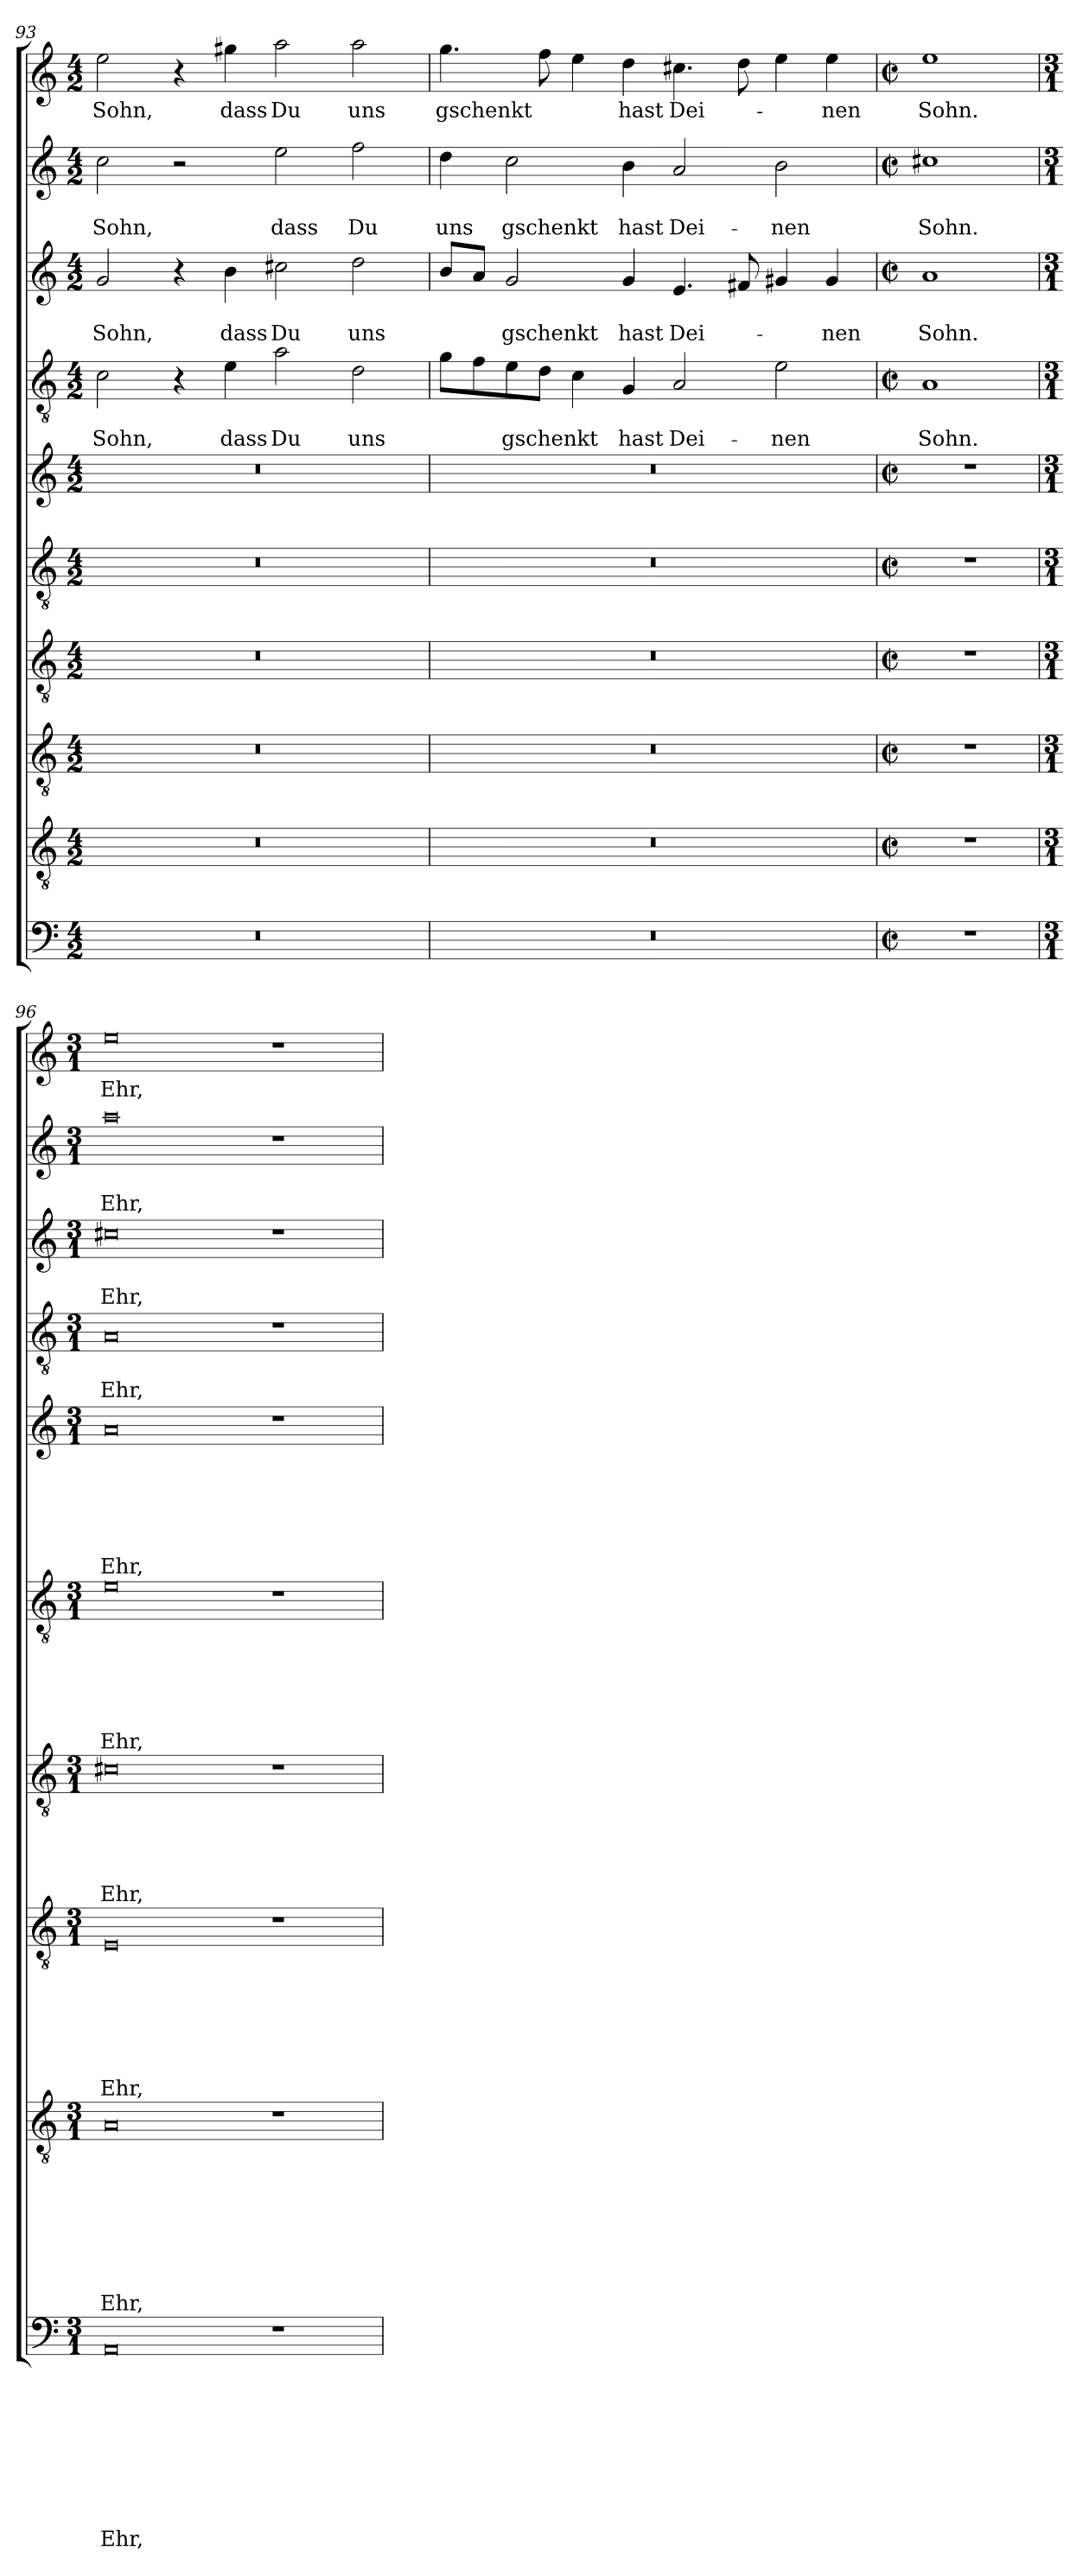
**kern	**text	**text	**text	**text	**text	**text	**text	**text	**text	**kern	**text	**text	**text	**text	**text	**text	**text	**text	**kern	**text	**text	**text	**text	**text	**text	**text	**kern	**text	**text	**text	**text	**text	**kern	**text	**text	**text	**text	**text	**text	**kern	**text	**text	**text	**text	**text	**text	**kern	**text	**text	**kern	**text	**text	**kern	**text	**text	**kern	**text
*part10	*part10	*part10	*part10	*part10	*part10	*part10	*part10	*part10	*part10	*part9	*part9	*part9	*part9	*part9	*part9	*part9	*part9	*part9	*part8	*part8	*part8	*part8	*part8	*part8	*part8	*part8	*part7	*part7	*part7	*part7	*part7	*part7	*part6	*part6	*part6	*part6	*part6	*part6	*part6	*part5	*part5	*part5	*part5	*part5	*part5	*part5	*part4	*part4	*part4	*part3	*part3	*part3	*part2	*part2	*part2	*part1	*part1
*staff10	*staff10	*staff10	*staff10	*staff10	*staff10	*staff10	*staff10	*staff10	*staff10	*staff9	*staff9	*staff9	*staff9	*staff9	*staff9	*staff9	*staff9	*staff9	*staff8	*staff8	*staff8	*staff8	*staff8	*staff8	*staff8	*staff8	*staff7	*staff7	*staff7	*staff7	*staff7	*staff7	*staff6	*staff6	*staff6	*staff6	*staff6	*staff6	*staff6	*staff5	*staff5	*staff5	*staff5	*staff5	*staff5	*staff5	*staff4	*staff4	*staff4	*staff3	*staff3	*staff3	*staff2	*staff2	*staff2	*staff1	*staff1
!!LO:PB:g=z
*clefF4	*	*	*	*	*	*	*	*	*	*clefGv2	*	*	*	*	*	*	*	*	*clefGv2	*	*	*	*	*	*	*	*clefGv2	*	*	*	*	*	*clefGv2	*	*	*	*	*	*	*clefG2	*	*	*	*	*	*	*clefGv2	*	*	*clefG2	*	*	*clefG2	*	*	*clefG2	*
*k[]	*	*	*	*	*	*	*	*	*	*k[]	*	*	*	*	*	*	*	*	*k[]	*	*	*	*	*	*	*	*k[]	*	*	*	*	*	*k[]	*	*	*	*	*	*	*k[]	*	*	*	*	*	*	*k[]	*	*	*k[]	*	*	*k[]	*	*	*k[]	*
*C:	*	*	*	*	*	*	*	*	*	*C:	*	*	*	*	*	*	*	*	*C:	*	*	*	*	*	*	*	*C:	*	*	*	*	*	*C:	*	*	*	*	*	*	*C:	*	*	*	*	*	*	*C:	*	*	*C:	*	*	*C:	*	*	*C:	*
*M4/2	*	*	*	*	*	*	*	*	*	*M4/2	*	*	*	*	*	*	*	*	*M4/2	*	*	*	*	*	*	*	*M4/2	*	*	*	*	*	*M4/2	*	*	*	*	*	*	*M4/2	*	*	*	*	*	*	*M4/2	*	*	*M4/2	*	*	*M4/2	*	*	*M4/2	*
=93	=93	=93	=93	=93	=93	=93	=93	=93	=93	=93	=93	=93	=93	=93	=93	=93	=93	=93	=93	=93	=93	=93	=93	=93	=93	=93	=93	=93	=93	=93	=93	=93	=93	=93	=93	=93	=93	=93	=93	=93	=93	=93	=93	=93	=93	=93	=93	=93	=93	=93	=93	=93	=93	=93	=93	=93	=93
!	!	!	!	!	!	!	!	!	!	!	!	!	!	!	!	!	!	!	!	!	!	!	!	!	!	!	!	!	!	!	!	!	!	!	!	!	!	!	!	!	!	!	!	!	!	!	!	!	!LO:LY:b	!	!	!LO:LY:b	!	!	!LO:LY:b	!	!LO:LY:b
0r	.	.	.	.	.	.	.	.	.	0r	.	.	.	.	.	.	.	.	0r	.	.	.	.	.	.	.	0r	.	.	.	.	.	0r	.	.	.	.	.	.	0r	.	.	.	.	.	.	2c\	.	Sohn,	2g/	.	Sohn,	2cc\	.	Sohn,	2ee\	Sohn,
.	.	.	.	.	.	.	.	.	.	.	.	.	.	.	.	.	.	.	.	.	.	.	.	.	.	.	.	.	.	.	.	.	.	.	.	.	.	.	.	.	.	.	.	.	.	.	4r	.	.	4r	.	.	2r	.	.	4r	.
!	!	!	!	!	!	!	!	!	!	!	!	!	!	!	!	!	!	!	!	!	!	!	!	!	!	!	!	!	!	!	!	!	!	!	!	!	!	!	!	!	!	!	!	!	!	!	!	!	!LO:LY:b	!	!	!LO:LY:b	!	!	!	!	!LO:LY:b
.	.	.	.	.	.	.	.	.	.	.	.	.	.	.	.	.	.	.	.	.	.	.	.	.	.	.	.	.	.	.	.	.	.	.	.	.	.	.	.	.	.	.	.	.	.	.	4e\	.	dass	4b\	.	dass	.	.	.	4gg#X\	dass
!	!	!	!	!	!	!	!	!	!	!	!	!	!	!	!	!	!	!	!	!	!	!	!	!	!	!	!	!	!	!	!	!	!	!	!	!	!	!	!	!	!	!	!	!	!	!	!	!	!LO:LY:b	!	!	!LO:LY:b	!	!	!LO:LY:b	!	!LO:LY:b
.	.	.	.	.	.	.	.	.	.	.	.	.	.	.	.	.	.	.	.	.	.	.	.	.	.	.	.	.	.	.	.	.	.	.	.	.	.	.	.	.	.	.	.	.	.	.	2a\	.	Du	2cc#X\	.	Du	2ee\	.	dass	2aa\	Du
!	!	!	!	!	!	!	!	!	!	!	!	!	!	!	!	!	!	!	!	!	!	!	!	!	!	!	!	!	!	!	!	!	!	!	!	!	!	!	!	!	!	!	!	!	!	!	!	!	!LO:LY:b	!	!	!LO:LY:b	!	!	!LO:LY:b	!	!LO:LY:b
.	.	.	.	.	.	.	.	.	.	.	.	.	.	.	.	.	.	.	.	.	.	.	.	.	.	.	.	.	.	.	.	.	.	.	.	.	.	.	.	.	.	.	.	.	.	.	2d\	.	uns	2dd\	.	uns	2ff\	.	Du	2aa\	uns
=94	=94	=94	=94	=94	=94	=94	=94	=94	=94	=94	=94	=94	=94	=94	=94	=94	=94	=94	=94	=94	=94	=94	=94	=94	=94	=94	=94	=94	=94	=94	=94	=94	=94	=94	=94	=94	=94	=94	=94	=94	=94	=94	=94	=94	=94	=94	=94	=94	=94	=94	=94	=94	=94	=94	=94	=94	=94
!	!	!	!	!	!	!	!	!	!	!	!	!	!	!	!	!	!	!	!	!	!	!	!	!	!	!	!	!	!	!	!	!	!	!	!	!	!	!	!	!	!	!	!	!	!	!	!	!	!	!	!	!	!	!	!LO:LY:b	!	!LO:LY:b
0r	.	.	.	.	.	.	.	.	.	0r	.	.	.	.	.	.	.	.	0r	.	.	.	.	.	.	.	0r	.	.	.	.	.	0r	.	.	.	.	.	.	0r	.	.	.	.	.	.	8g\L	.	.	8b/L	.	.	4dd\	.	uns	4.gg\	gschenkt
.	.	.	.	.	.	.	.	.	.	.	.	.	.	.	.	.	.	.	.	.	.	.	.	.	.	.	.	.	.	.	.	.	.	.	.	.	.	.	.	.	.	.	.	.	.	.	8f\	.	.	8a/J	.	.	.	.	.	.	.
!	!	!	!	!	!	!	!	!	!	!	!	!	!	!	!	!	!	!	!	!	!	!	!	!	!	!	!	!	!	!	!	!	!	!	!	!	!	!	!	!	!	!	!	!	!	!	!	!	!LO:LY:b	!	!	!LO:LY:b	!	!	!LO:LY:b	!	!
.	.	.	.	.	.	.	.	.	.	.	.	.	.	.	.	.	.	.	.	.	.	.	.	.	.	.	.	.	.	.	.	.	.	.	.	.	.	.	.	.	.	.	.	.	.	.	8e\	.	gschenkt	2g/	.	gschenkt	2cc\	.	gschenkt	.	.
.	.	.	.	.	.	.	.	.	.	.	.	.	.	.	.	.	.	.	.	.	.	.	.	.	.	.	.	.	.	.	.	.	.	.	.	.	.	.	.	.	.	.	.	.	.	.	8d\J	.	.	.	.	.	.	.	.	8ff\	.
.	.	.	.	.	.	.	.	.	.	.	.	.	.	.	.	.	.	.	.	.	.	.	.	.	.	.	.	.	.	.	.	.	.	.	.	.	.	.	.	.	.	.	.	.	.	.	4c\	.	.	.	.	.	.	.	.	4ee\	.
!	!	!	!	!	!	!	!	!	!	!	!	!	!	!	!	!	!	!	!	!	!	!	!	!	!	!	!	!	!	!	!	!	!	!	!	!	!	!	!	!	!	!	!	!	!	!	!	!	!LO:LY:b	!	!	!LO:LY:b	!	!	!LO:LY:b	!	!LO:LY:b
.	.	.	.	.	.	.	.	.	.	.	.	.	.	.	.	.	.	.	.	.	.	.	.	.	.	.	.	.	.	.	.	.	.	.	.	.	.	.	.	.	.	.	.	.	.	.	4G/	.	hast	4g/	.	hast	4b\	.	hast	4dd\	hast
!	!	!	!	!	!	!	!	!	!	!	!	!	!	!	!	!	!	!	!	!	!	!	!	!	!	!	!	!	!	!	!	!	!	!	!	!	!	!	!	!	!	!	!	!	!	!	!	!	!LO:LY:b	!	!	!LO:LY:b	!	!	!LO:LY:b	!	!LO:LY:b
.	.	.	.	.	.	.	.	.	.	.	.	.	.	.	.	.	.	.	.	.	.	.	.	.	.	.	.	.	.	.	.	.	.	.	.	.	.	.	.	.	.	.	.	.	.	.	2A/	.	Dei-	4.e/	.	Dei-	2a/	.	Dei-	4.cc#X\	Dei-
.	.	.	.	.	.	.	.	.	.	.	.	.	.	.	.	.	.	.	.	.	.	.	.	.	.	.	.	.	.	.	.	.	.	.	.	.	.	.	.	.	.	.	.	.	.	.	.	.	.	8f#X/	.	.	.	.	.	8dd\	.
!	!	!	!	!	!	!	!	!	!	!	!	!	!	!	!	!	!	!	!	!	!	!	!	!	!	!	!	!	!	!	!	!	!	!	!	!	!	!	!	!	!	!	!	!	!	!	!	!	!LO:LY:b	!	!	!	!	!	!LO:LY:b	!	!
.	.	.	.	.	.	.	.	.	.	.	.	.	.	.	.	.	.	.	.	.	.	.	.	.	.	.	.	.	.	.	.	.	.	.	.	.	.	.	.	.	.	.	.	.	.	.	2e\	.	-nen	4g#X/	.	.	2b\	.	-nen	4ee\	.
!	!	!	!	!	!	!	!	!	!	!	!	!	!	!	!	!	!	!	!	!	!	!	!	!	!	!	!	!	!	!	!	!	!	!	!	!	!	!	!	!	!	!	!	!	!	!	!	!	!	!	!	!LO:LY:b	!	!	!	!	!LO:LY:b
.	.	.	.	.	.	.	.	.	.	.	.	.	.	.	.	.	.	.	.	.	.	.	.	.	.	.	.	.	.	.	.	.	.	.	.	.	.	.	.	.	.	.	.	.	.	.	.	.	.	4g#/	.	-nen	.	.	.	4ee\	-nen
=95	=95	=95	=95	=95	=95	=95	=95	=95	=95	=95	=95	=95	=95	=95	=95	=95	=95	=95	=95	=95	=95	=95	=95	=95	=95	=95	=95	=95	=95	=95	=95	=95	=95	=95	=95	=95	=95	=95	=95	=95	=95	=95	=95	=95	=95	=95	=95	=95	=95	=95	=95	=95	=95	=95	=95	=95	=95
*M2/2	*	*	*	*	*	*	*	*	*	*M2/2	*	*	*	*	*	*	*	*	*M2/2	*	*	*	*	*	*	*	*M2/2	*	*	*	*	*	*M2/2	*	*	*	*	*	*	*M2/2	*	*	*	*	*	*	*M2/2	*	*	*M2/2	*	*	*M2/2	*	*	*M2/2	*
*met(c|)	*	*	*	*	*	*	*	*	*	*met(c|)	*	*	*	*	*	*	*	*	*met(c|)	*	*	*	*	*	*	*	*met(c|)	*	*	*	*	*	*met(c|)	*	*	*	*	*	*	*met(c|)	*	*	*	*	*	*	*met(c|)	*	*	*met(c|)	*	*	*met(c|)	*	*	*met(c|)	*
!	!	!	!	!	!	!	!	!	!	!	!	!	!	!	!	!	!	!	!	!	!	!	!	!	!	!	!	!	!	!	!	!	!	!	!	!	!	!	!	!	!	!	!	!	!	!	!	!	!LO:LY:b	!	!	!LO:LY:b	!	!	!LO:LY:b	!	!LO:LY:b
1r	.	.	.	.	.	.	.	.	.	1r	.	.	.	.	.	.	.	.	1r	.	.	.	.	.	.	.	1r	.	.	.	.	.	1r	.	.	.	.	.	.	1r	.	.	.	.	.	.	1A	.	Sohn.	1a	.	Sohn.	1cc#X	.	Sohn.	1ee	Sohn.
=96	=96	=96	=96	=96	=96	=96	=96	=96	=96	=96	=96	=96	=96	=96	=96	=96	=96	=96	=96	=96	=96	=96	=96	=96	=96	=96	=96	=96	=96	=96	=96	=96	=96	=96	=96	=96	=96	=96	=96	=96	=96	=96	=96	=96	=96	=96	=96	=96	=96	=96	=96	=96	=96	=96	=96	=96	=96
*M3/1	*	*	*	*	*	*	*	*	*	*M3/1	*	*	*	*	*	*	*	*	*M3/1	*	*	*	*	*	*	*	*M3/1	*	*	*	*	*	*M3/1	*	*	*	*	*	*	*M3/1	*	*	*	*	*	*	*M3/1	*	*	*M3/1	*	*	*M3/1	*	*	*M3/1	*
!	!	!	!	!	!	!	!	!	!LO:LY:b	!	!	!	!	!	!	!	!	!LO:LY:b	!	!	!	!	!	!	!	!LO:LY:b	!	!	!	!	!	!LO:LY:b	!	!	!	!	!	!	!LO:LY:b	!	!	!	!	!	!	!LO:LY:b	!	!	!LO:LY:b	!	!	!LO:LY:b	!	!	!LO:LY:b	!	!LO:LY:b
0AA	.	.	.	.	.	.	.	.	Ehr,	0A	.	.	.	.	.	.	.	Ehr,	0E	.	.	.	.	.	.	Ehr,	0c#X	.	.	.	.	Ehr,	0e	.	.	.	.	.	Ehr,	0a	.	.	.	.	.	Ehr,	0A	.	Ehr,	0cc#X	.	Ehr,	0aa	.	Ehr,	0ee	Ehr,
1r	.	.	.	.	.	.	.	.	.	1r	.	.	.	.	.	.	.	.	1r	.	.	.	.	.	.	.	1r	.	.	.	.	.	1r	.	.	.	.	.	.	1r	.	.	.	.	.	.	1r	.	.	1r	.	.	1r	.	.	1r	.
=	=	=	=	=	=	=	=	=	=	=	=	=	=	=	=	=	=	=	=	=	=	=	=	=	=	=	=	=	=	=	=	=	=	=	=	=	=	=	=	=	=	=	=	=	=	=	=	=	=	=	=	=	=	=	=	=	=
*-	*-	*-	*-	*-	*-	*-	*-	*-	*-	*-	*-	*-	*-	*-	*-	*-	*-	*-	*-	*-	*-	*-	*-	*-	*-	*-	*-	*-	*-	*-	*-	*-	*-	*-	*-	*-	*-	*-	*-	*-	*-	*-	*-	*-	*-	*-	*-	*-	*-	*-	*-	*-	*-	*-	*-	*-	*-
